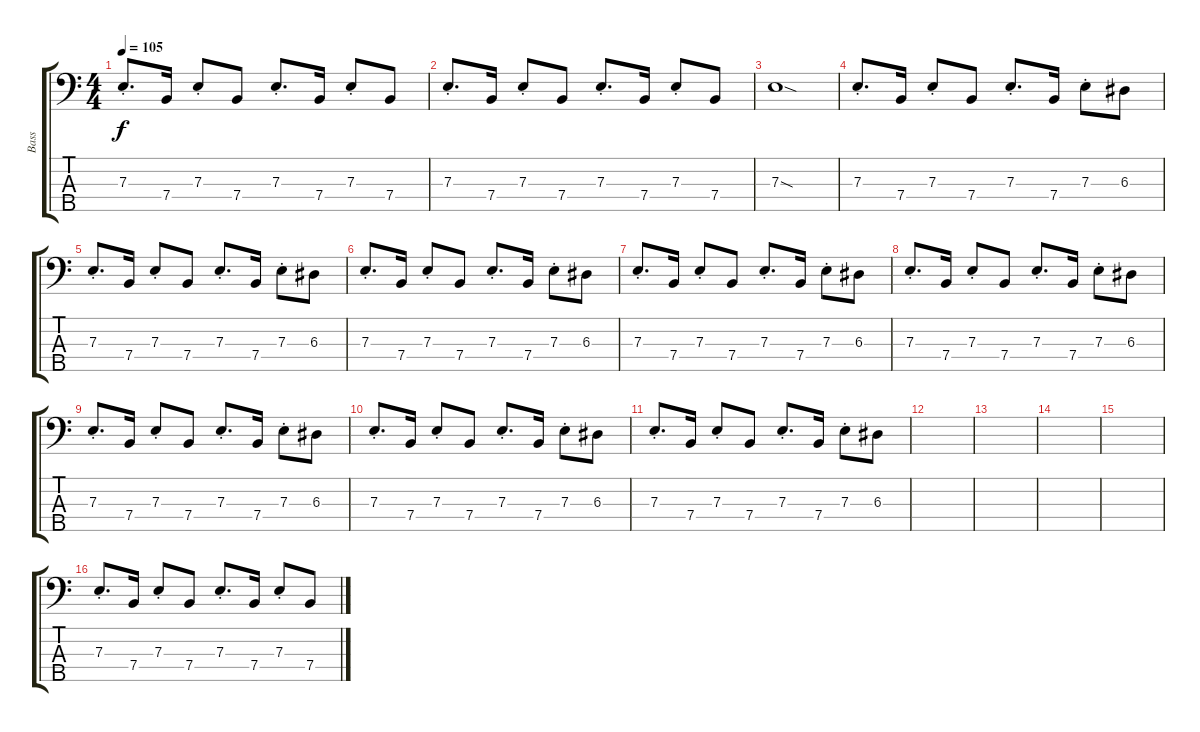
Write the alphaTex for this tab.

\track ("Bass" "Bass") {instrument electricbassfinger}
\staff {score tabs}
\tuning (G2 D2 A1 E1 B0) {hide}
\ts (4 4)
\tempo 105
\clef f4
\ks c
7.3{st}.8{d dy f} 7.4.16 7.3{st}.8 7.4.8 7.3{st}.8{d} 7.4.16 7.3{st}.8 7.4.8 |
7.3{st}.8{d} 7.4.16 7.3{st}.8 7.4.8 7.3{st}.8{d} 7.4.16 7.3{st}.8 7.4.8 |
7.3{sod}.1 |
7.3{st}.8{d} 7.4.16 7.3{st}.8 7.4.8 7.3{st}.8{d} 7.4.16 7.3{st}.8 6.3.8 |
7.3{st}.8{d} 7.4.16 7.3{st}.8 7.4.8 7.3{st}.8{d} 7.4.16 7.3{st}.8 6.3.8 |
7.3{st}.8{d} 7.4.16 7.3{st}.8 7.4.8 7.3{st}.8{d} 7.4.16 7.3{st}.8 6.3.8 |
7.3{st}.8{d} 7.4.16 7.3{st}.8 7.4.8 7.3{st}.8{d} 7.4.16 7.3{st}.8 6.3.8 |
7.3{st}.8{d} 7.4.16 7.3{st}.8 7.4.8 7.3{st}.8{d} 7.4.16 7.3{st}.8 6.3.8 |
7.3{st}.8{d} 7.4.16 7.3{st}.8 7.4.8 7.3{st}.8{d} 7.4.16 7.3{st}.8 6.3.8 |
7.3{st}.8{d} 7.4.16 7.3{st}.8 7.4.8 7.3{st}.8{d} 7.4.16 7.3{st}.8 6.3.8 |
7.3{st}.8{d} 7.4.16 7.3{st}.8 7.4.8 7.3{st}.8{d} 7.4.16 7.3{st}.8 6.3.8 |
|
|
|
|
7.3{st}.8{d} 7.4.16 7.3{st}.8 7.4.8 7.3{st}.8{d} 7.4.16 7.3{st}.8 7.4.8
